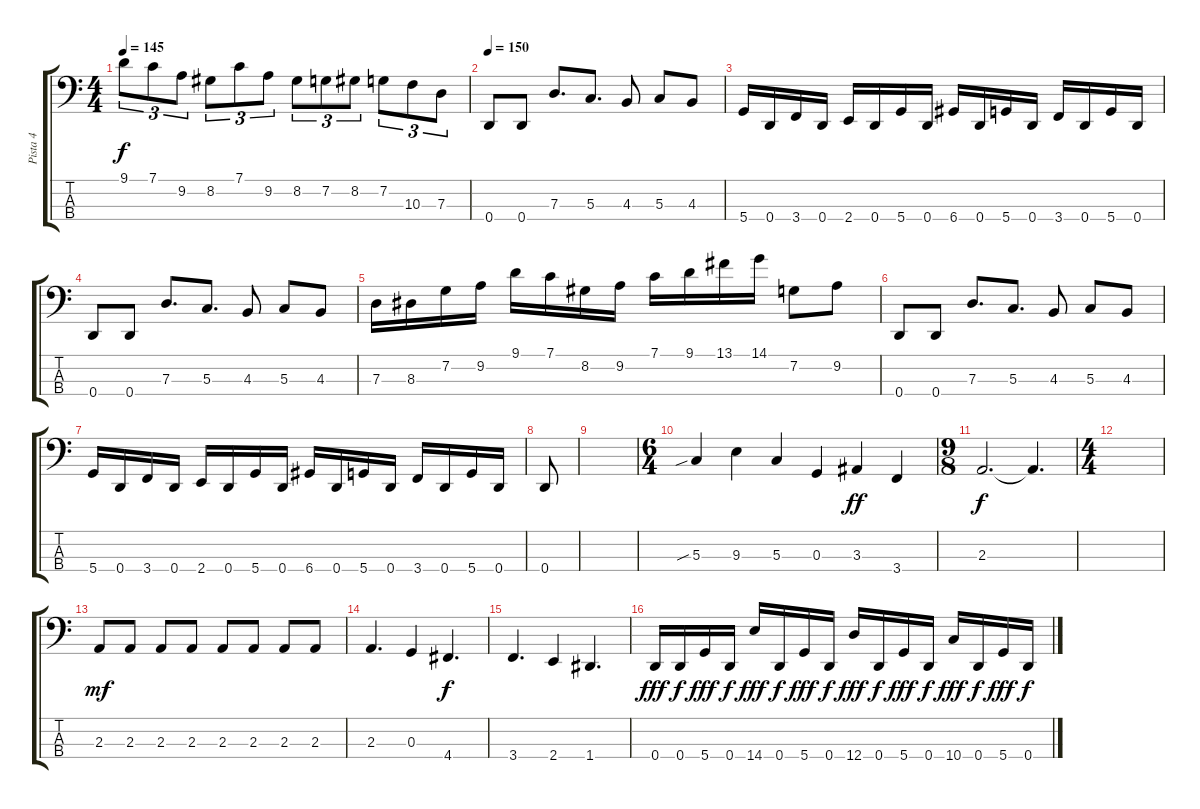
\track ("Pista 4" "Pista 4") {instrument electricbasspick}
\staff {score tabs}
\tuning (F2 C2 G1 D1) {hide}
\ts (4 4)
\tempo 145
\clef f4
\ks c
9.1.8{tu (3 2) dy f} 7.1.8{tu (3 2)} 9.2.8{tu (3 2)} 8.2.8{tu (3 2)} 7.1.8{tu (3 2)} 9.2.8{tu (3 2)} 8.2.8{tu (3 2)} 7.2.8{tu (3 2)} 8.2.8{tu (3 2)} 7.2.8{tu (3 2)} 10.3.8{tu (3 2)} 7.3.8{tu (3 2)} |
\tempo 150
0.4.8 0.4.8 7.3.8{d} 5.3.8{d} 4.3.8 5.3.8 4.3.8 |
5.4.16 0.4.16 3.4.16 0.4.16 2.4.16 0.4.16 5.4.16 0.4.16 6.4.16 0.4.16 5.4.16 0.4.16 3.4.16 0.4.16 5.4.16 0.4.16 |
0.4.8 0.4.8 7.3.8{d} 5.3.8{d} 4.3.8 5.3.8 4.3.8 |
7.3.16 8.3.16 7.2.16 9.2.16 9.1.16 7.1.16 8.2.16 9.2.16 7.1.16 9.1.16 13.1.16 14.1.16 7.2.8 9.2.8 |
0.4.8 0.4.8 7.3.8{d} 5.3.8{d} 4.3.8 5.3.8 4.3.8 |
5.4.16 0.4.16 3.4.16 0.4.16 2.4.16 0.4.16 5.4.16 0.4.16 6.4.16 0.4.16 5.4.16 0.4.16 3.4.16 0.4.16 5.4.16 0.4.16 |
0.4.8 |
|
\ts (6 4)
5.3{sib}.4 9.3.4 5.3.4 0.3.4 3.3.4{dy ff} 3.4.4 |
\ts (9 8)
2.3.2{d dy f} 2.3{t}.4{d} |
\ts (4 4)
|
2.3.8{dy mf} 2.3.8 2.3.8 2.3.8 2.3.8 2.3.8 2.3.8 2.3.8 |
2.3.4{d} 0.3.4 4.4.4{d dy f} |
3.4.4{d} 2.4.4 1.4.4{d} |
0.4.16{dy fff instrument slapbass2} 0.4.16{dy f} 5.4.16{dy fff} 0.4.16{dy f} 14.4.16{dy fff} 0.4.16{dy f} 5.4.16{dy fff} 0.4.16{dy f} 12.4.16{dy fff} 0.4.16{dy f} 5.4.16{dy fff} 0.4.16{dy f} 10.4.16{dy fff} 0.4.16{dy f} 5.4.16{dy fff} 0.4.16{dy f}
